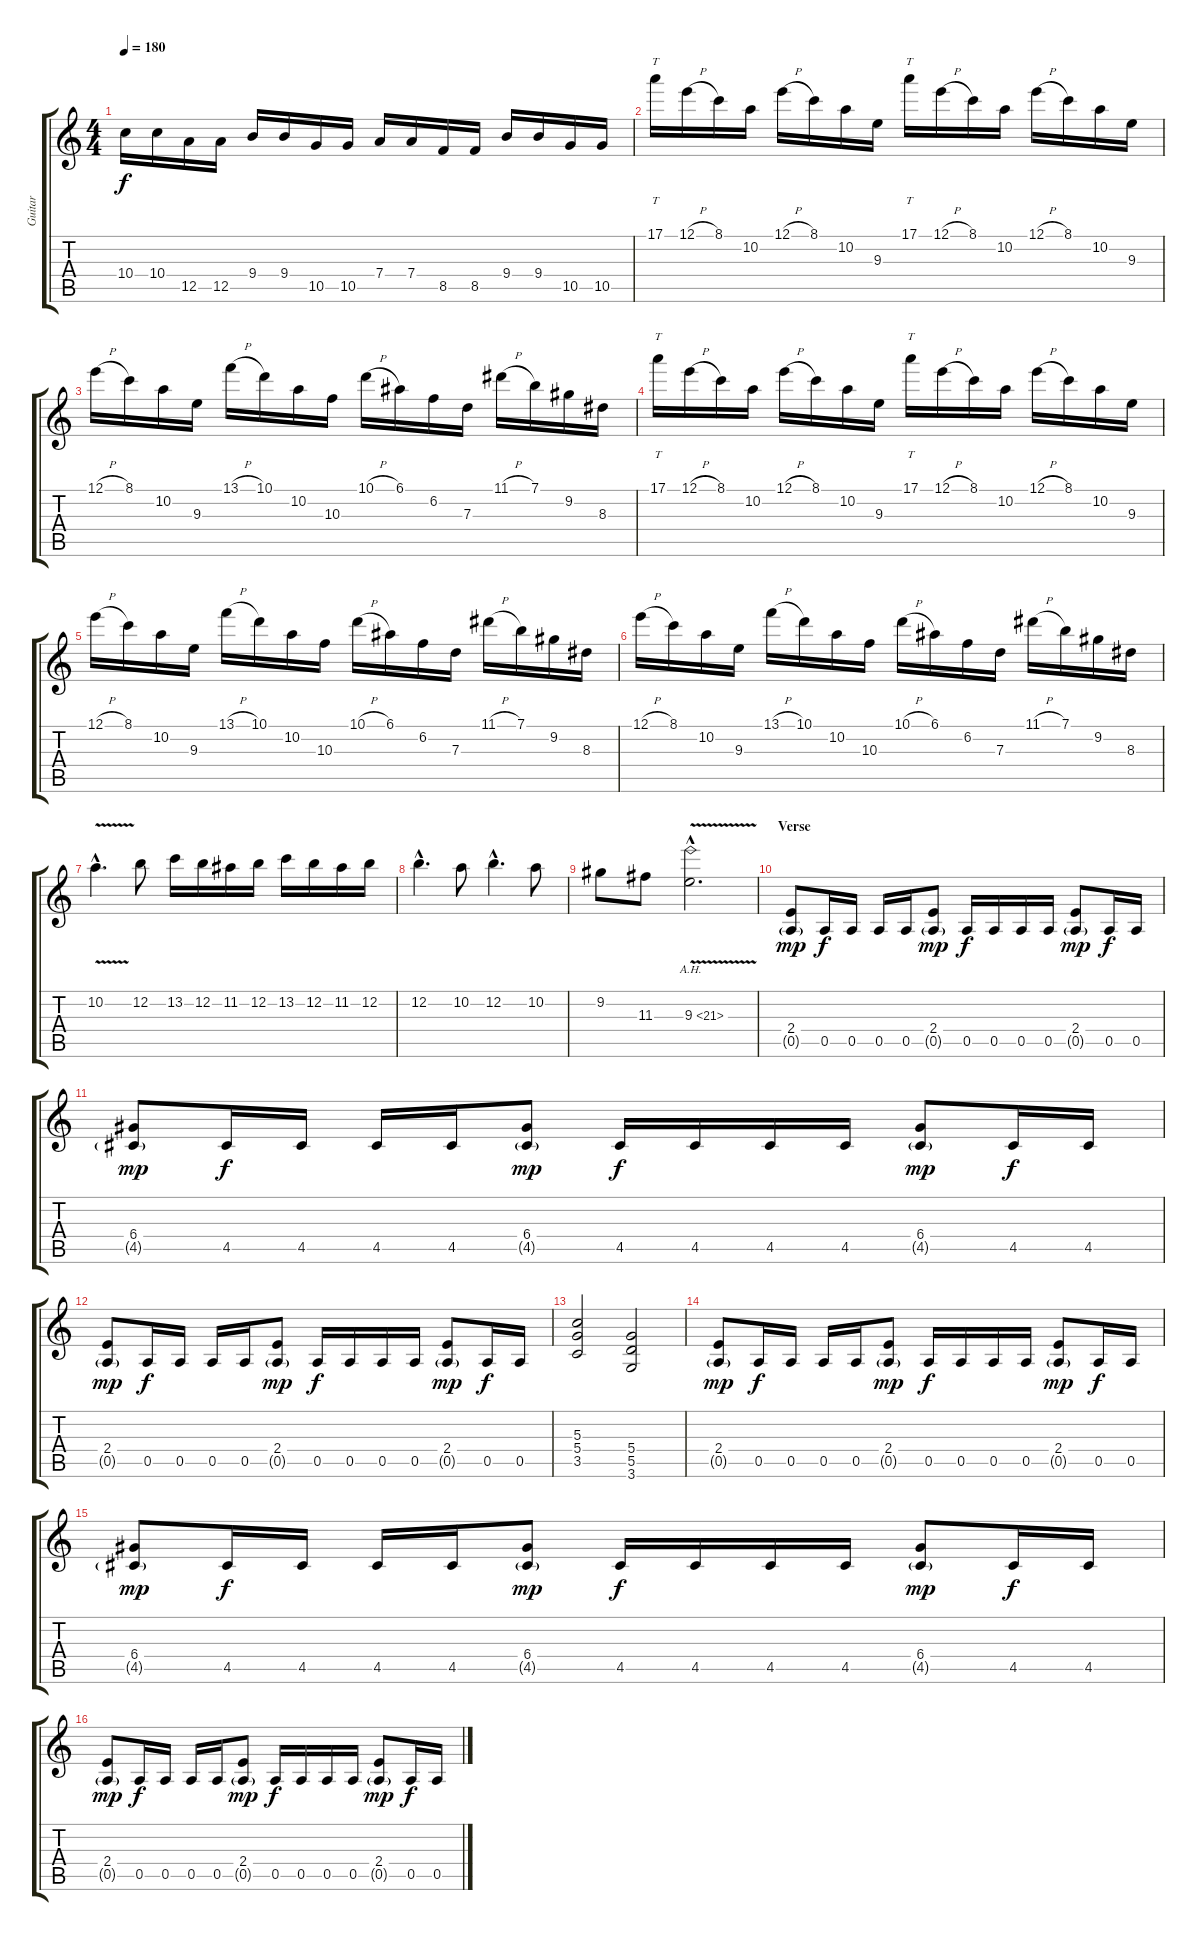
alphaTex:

\track ("Guitar" "Guitar") {instrument distortionguitar}
\staff {score tabs}
\tuning (E4 B3 G3 D3 A2 E2) {hide}
\ts (4 4)
\tempo 180
\clef g2
\ks c
10.4.16{dy f} 10.4.16 12.5.16 12.5.16 9.4.16 9.4.16 10.5.16 10.5.16 7.4.16 7.4.16 8.5.16 8.5.16 9.4.16 9.4.16 10.5.16 10.5.16 |
\section ("" "")
17.1.16{tt} 12.1{h}.16 8.1.16 10.2.16 12.1{h}.16 8.1.16 10.2.16 9.3.16 17.1.16{tt} 12.1{h}.16 8.1.16 10.2.16 12.1{h}.16 8.1.16 10.2.16 9.3.16 |
12.1{h}.16 8.1.16 10.2.16 9.3.16 13.1{h}.16 10.1.16 10.2.16 10.3.16 10.1{h}.16 6.1.16 6.2.16 7.3.16 11.1{h}.16 7.1.16 9.2.16 8.3.16 |
17.1.16{tt} 12.1{h}.16 8.1.16 10.2.16 12.1{h}.16 8.1.16 10.2.16 9.3.16 17.1.16{tt} 12.1{h}.16 8.1.16 10.2.16 12.1{h}.16 8.1.16 10.2.16 9.3.16 |
12.1{h}.16 8.1.16 10.2.16 9.3.16 13.1{h}.16 10.1.16 10.2.16 10.3.16 10.1{h}.16 6.1.16 6.2.16 7.3.16 11.1{h}.16 7.1.16 9.2.16 8.3.16 |
12.1{h}.16 8.1.16 10.2.16 9.3.16 13.1{h}.16 10.1.16 10.2.16 10.3.16 10.1{h}.16 6.1.16 6.2.16 7.3.16 11.1{h}.16 7.1.16 9.2.16 8.3.16 |
10.2{v hac}.4{d} 12.2.8 13.2.16 12.2.16 11.2.16 12.2.16 13.2.16 12.2.16 11.2.16 12.2.16 |
12.2{hac}.4{d} 10.2.8 12.2{hac}.4{d} 10.2.8 |
9.2.8 11.3.8 9.3{ah 12 v hac}.2{d} |
\section ("" "Verse")
(2.4 0.5{g}).8{dy mp} 0.5.16{dy f} 0.5.16 0.5.16 0.5.16 (2.4 0.5{g}).8{dy mp} 0.5.16{dy f} 0.5.16 0.5.16 0.5.16 (2.4 0.5{g}).8{dy mp} 0.5.16{dy f} 0.5.16 |
(6.4 4.5{g}).8{dy mp} 4.5.16{dy f} 4.5.16 4.5.16 4.5.16 (6.4 4.5{g}).8{dy mp} 4.5.16{dy f} 4.5.16 4.5.16 4.5.16 (6.4 4.5{g}).8{dy mp} 4.5.16{dy f} 4.5.16 |
(2.4 0.5{g}).8{dy mp} 0.5.16{dy f} 0.5.16 0.5.16 0.5.16 (2.4 0.5{g}).8{dy mp} 0.5.16{dy f} 0.5.16 0.5.16 0.5.16 (2.4 0.5{g}).8{dy mp} 0.5.16{dy f} 0.5.16 |
(5.3 5.4 3.5).2 (5.4 5.5 3.6).2 |
(2.4 0.5{g}).8{dy mp} 0.5.16{dy f} 0.5.16 0.5.16 0.5.16 (2.4 0.5{g}).8{dy mp} 0.5.16{dy f} 0.5.16 0.5.16 0.5.16 (2.4 0.5{g}).8{dy mp} 0.5.16{dy f} 0.5.16 |
(6.4 4.5{g}).8{dy mp} 4.5.16{dy f} 4.5.16 4.5.16 4.5.16 (6.4 4.5{g}).8{dy mp} 4.5.16{dy f} 4.5.16 4.5.16 4.5.16 (6.4 4.5{g}).8{dy mp} 4.5.16{dy f} 4.5.16 |
(2.4 0.5{g}).8{dy mp} 0.5.16{dy f} 0.5.16 0.5.16 0.5.16 (2.4 0.5{g}).8{dy mp} 0.5.16{dy f} 0.5.16 0.5.16 0.5.16 (2.4 0.5{g}).8{dy mp} 0.5.16{dy f} 0.5.16
